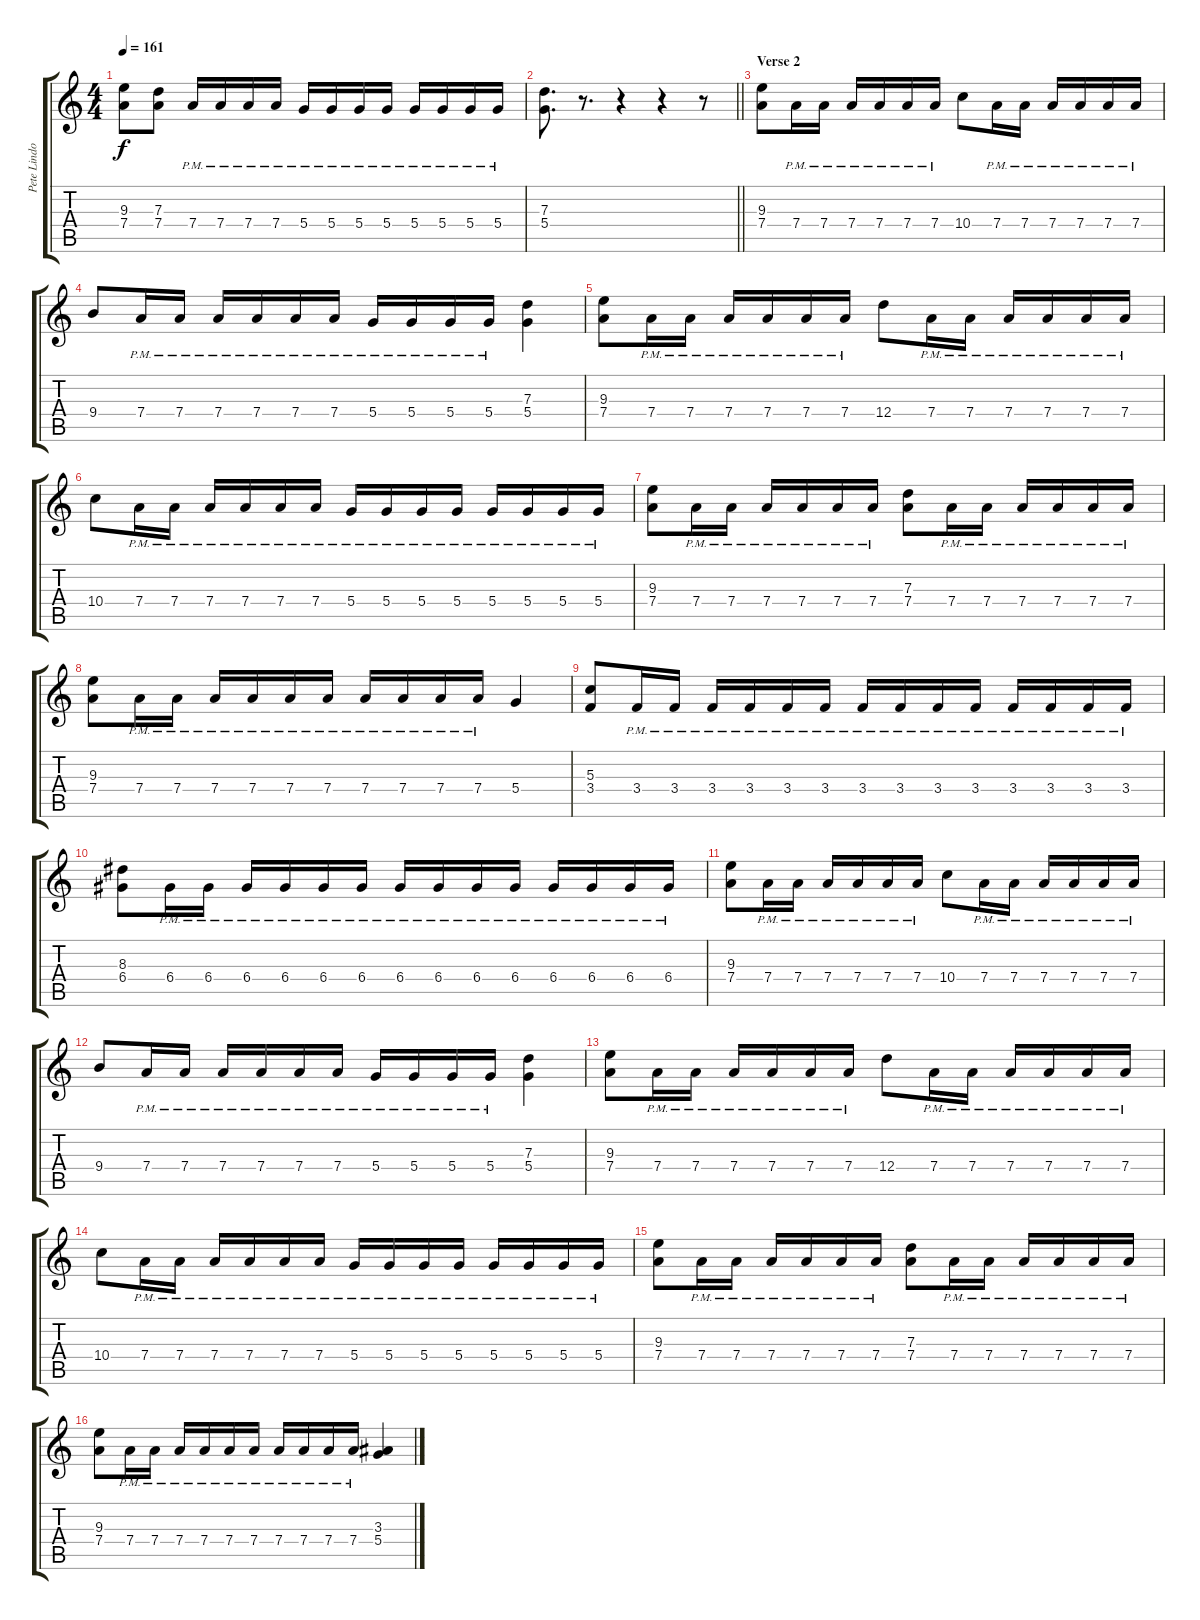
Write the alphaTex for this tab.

\track ("Pete Lindoors" "Pete Lindo") {instrument distortionguitar}
\staff {score tabs}
\tuning (E4 B3 G3 D3 A2 E2) {hide}
\ts (4 4)
\tempo 161
\clef g2
\ks c
(9.3 7.4).8{dy f} (7.3 7.4).8 7.4{pm}.16 7.4{pm}.16 7.4{pm}.16 7.4{pm}.16 5.4{pm}.16 5.4{pm}.16 5.4{pm}.16 5.4{pm}.16 5.4{pm}.16 5.4{pm}.16 5.4{pm}.16 5.4{pm}.16 |
\barLineRight lightlight
(7.3 5.4).8{d} r.8{d} r.4 r.4 r.8 |
\section ("" "Verse 2")
(9.3 7.4).8 7.4{pm}.16 7.4{pm}.16 7.4{pm}.16 7.4{pm}.16 7.4{pm}.16 7.4{pm}.16 10.4.8 7.4{pm}.16 7.4{pm}.16 7.4{pm}.16 7.4{pm}.16 7.4{pm}.16 7.4{pm}.16 |
9.4.8 7.4{pm}.16 7.4{pm}.16 7.4{pm}.16 7.4{pm}.16 7.4{pm}.16 7.4{pm}.16 5.4{pm}.16 5.4{pm}.16 5.4{pm}.16 5.4{pm}.16 (7.3 5.4).4 |
(9.3 7.4).8 7.4{pm}.16 7.4{pm}.16 7.4{pm}.16 7.4{pm}.16 7.4{pm}.16 7.4{pm}.16 12.4.8 7.4{pm}.16 7.4{pm}.16 7.4{pm}.16 7.4{pm}.16 7.4{pm}.16 7.4{pm}.16 |
10.4.8 7.4{pm}.16 7.4{pm}.16 7.4{pm}.16 7.4{pm}.16 7.4{pm}.16 7.4{pm}.16 5.4{pm}.16 5.4{pm}.16 5.4{pm}.16 5.4{pm}.16 5.4{pm}.16 5.4{pm}.16 5.4{pm}.16 5.4{pm}.16 |
(9.3 7.4).8 7.4{pm}.16 7.4{pm}.16 7.4{pm}.16 7.4{pm}.16 7.4{pm}.16 7.4{pm}.16 (7.3 7.4).8 7.4{pm}.16 7.4{pm}.16 7.4{pm}.16 7.4{pm}.16 7.4{pm}.16 7.4{pm}.16 |
(9.3 7.4).8 7.4{pm}.16 7.4{pm}.16 7.4{pm}.16 7.4{pm}.16 7.4{pm}.16 7.4{pm}.16 7.4{pm}.16 7.4{pm}.16 7.4{pm}.16 7.4{pm}.16 5.4.4 |
(5.3 3.4).8 3.4{pm}.16 3.4{pm}.16 3.4{pm}.16 3.4{pm}.16 3.4{pm}.16 3.4{pm}.16 3.4{pm}.16 3.4{pm}.16 3.4{pm}.16 3.4{pm}.16 3.4{pm}.16 3.4{pm}.16 3.4{pm}.16 3.4{pm}.16 |
(8.3 6.4).8 6.4{pm}.16 6.4{pm}.16 6.4{pm}.16 6.4{pm}.16 6.4{pm}.16 6.4{pm}.16 6.4{pm}.16 6.4{pm}.16 6.4{pm}.16 6.4{pm}.16 6.4{pm}.16 6.4{pm}.16 6.4{pm}.16 6.4{pm}.16 |
(9.3 7.4).8 7.4{pm}.16 7.4{pm}.16 7.4{pm}.16 7.4{pm}.16 7.4{pm}.16 7.4{pm}.16 10.4.8 7.4{pm}.16 7.4{pm}.16 7.4{pm}.16 7.4{pm}.16 7.4{pm}.16 7.4{pm}.16 |
9.4.8 7.4{pm}.16 7.4{pm}.16 7.4{pm}.16 7.4{pm}.16 7.4{pm}.16 7.4{pm}.16 5.4{pm}.16 5.4{pm}.16 5.4{pm}.16 5.4{pm}.16 (7.3 5.4).4 |
(9.3 7.4).8 7.4{pm}.16 7.4{pm}.16 7.4{pm}.16 7.4{pm}.16 7.4{pm}.16 7.4{pm}.16 12.4.8 7.4{pm}.16 7.4{pm}.16 7.4{pm}.16 7.4{pm}.16 7.4{pm}.16 7.4{pm}.16 |
10.4.8 7.4{pm}.16 7.4{pm}.16 7.4{pm}.16 7.4{pm}.16 7.4{pm}.16 7.4{pm}.16 5.4{pm}.16 5.4{pm}.16 5.4{pm}.16 5.4{pm}.16 5.4{pm}.16 5.4{pm}.16 5.4{pm}.16 5.4{pm}.16 |
(9.3 7.4).8 7.4{pm}.16 7.4{pm}.16 7.4{pm}.16 7.4{pm}.16 7.4{pm}.16 7.4{pm}.16 (7.3 7.4).8 7.4{pm}.16 7.4{pm}.16 7.4{pm}.16 7.4{pm}.16 7.4{pm}.16 7.4{pm}.16 |
(9.3 7.4).8 7.4{pm}.16 7.4{pm}.16 7.4{pm}.16 7.4{pm}.16 7.4{pm}.16 7.4{pm}.16 7.4{pm}.16 7.4{pm}.16 7.4{pm}.16 7.4{pm}.16 (3.3 5.4).4
